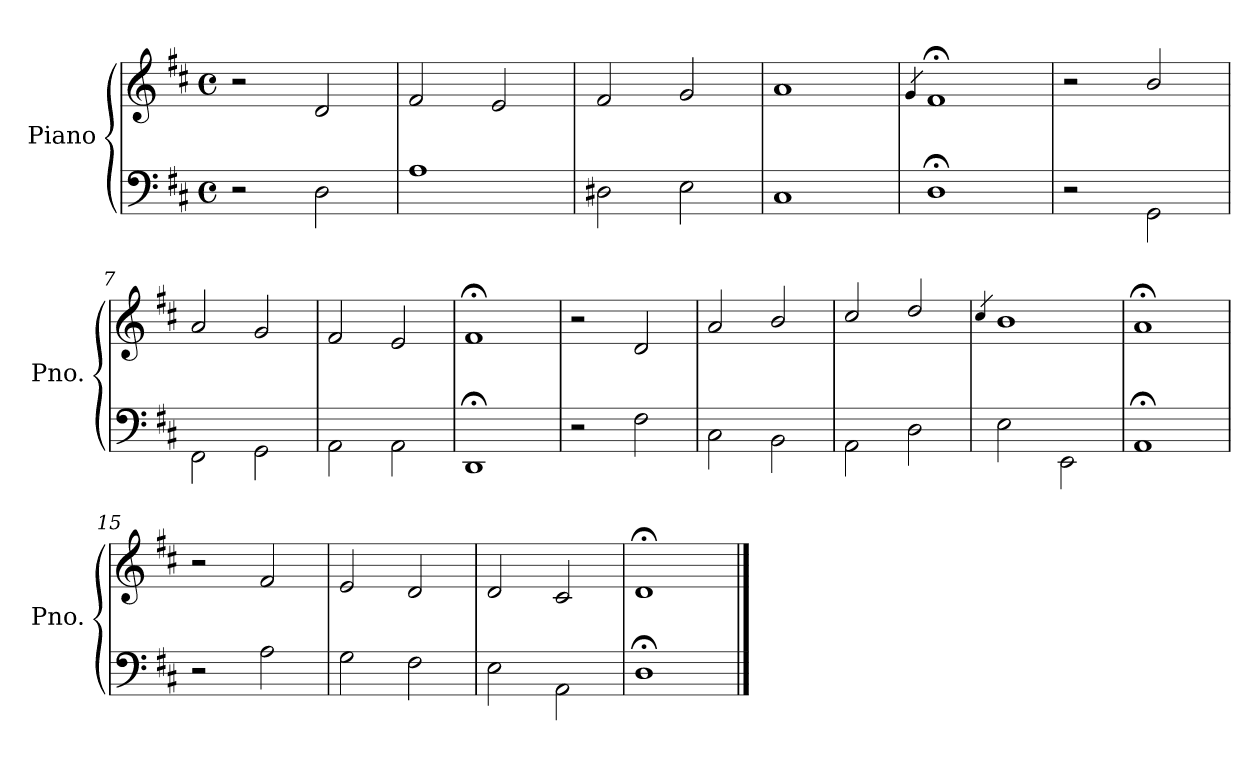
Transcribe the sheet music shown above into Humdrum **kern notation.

**kern	**kern
*part1	*part1
*staff2	*staff1
*I"Piano	*
*I'Pno.	*
*clefF4	*clefG2
*k[f#c#]	*k[f#c#]
*D:	*D:
*M4/4	*M4/4
*met(c)	*met(c)
=1	=1
2r	2r
2D\	2d/
=2	=2
1A	2f#/
.	2e/
=3	=3
2D#X\	2f#/
2E\	2g/
=4	=4
1C#	1a
=5	=5
.	4qg/
1D;	1f#;<
=6	=6
2r	2r
2GG\	2b/
=7	=7
2FF#\	2a/
2GG\	2g/
=8	=8
2AA\	2f#/
2AA\	2e/
=9	=9
1DD;	1f#;<
!!LO:LB:g=z
=10	=10
2r	2r
2F#\	2d/
=11	=11
2C#\	2a/
2BB\	2b/
=12	=12
2AA\	2cc#/
2D\	2dd/
=13	=13
.	4qcc#/
2E\	1b
2EE\	.
=14	=14
1AA;	1a;<
=15	=15
2r	2r
2A\	2f#/
=16	=16
2G\	2e/
2F#\	2d/
=17	=17
2E\	2d/
2AA\	2c#/
=18	=18
1D;	1d;<
==	==
*-	*-
